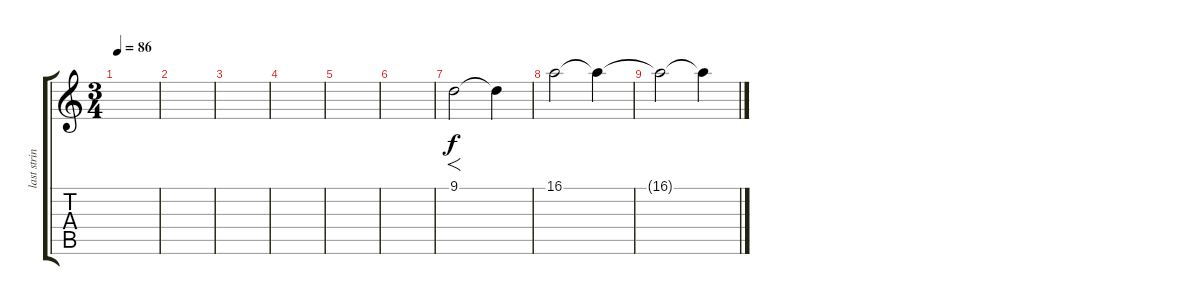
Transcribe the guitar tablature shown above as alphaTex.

\track ("last string +1" "last strin") {instrument acousticgrandpiano}
\staff {score tabs}
\tuning (F4 B3 G3 D3 A2 E2) {hide}
\ts (3 4)
\tempo 86
\clef g2
\ks c
|
|
|
|
|
|
9.1.2{f} 9.1{t}.4 |
16.1.2 16.1{t}.4{volume 2} |
16.1{t}.2 16.1{t}.4
